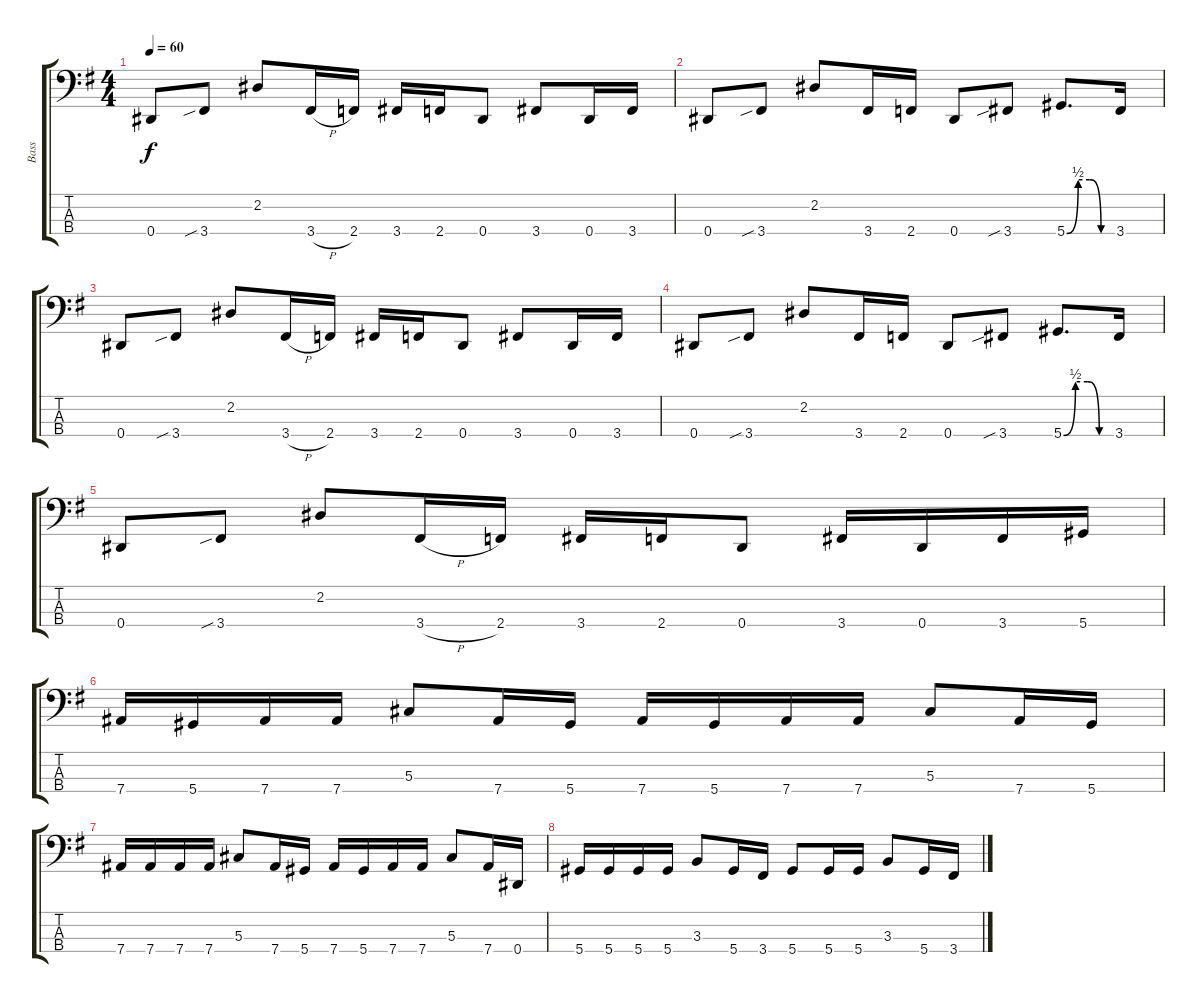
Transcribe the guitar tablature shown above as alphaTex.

\track ("Bass" "Bass") {instrument electricbasspick}
\staff {score tabs}
\tuning (Gb2 Db2 Ab1 Eb1) {hide}
\ts (4 4)
\tempo 60
\clef f4
\ks g
0.4.8{dy f} 3.4{sib}.8 2.2.8 3.4{h}.16 2.4.16 3.4.16 2.4.16 0.4.8 3.4.8 0.4.16 3.4.16 |
0.4.8 3.4{sib}.8 2.2.8 3.4.16 2.4.16 0.4.8 3.4{sib}.8 5.4{be (custom 0 0 15 2 30 2 45 0 60 0)}.8{d} 3.4.16 |
0.4.8 3.4{sib}.8 2.2.8 3.4{h}.16 2.4.16 3.4.16 2.4.16 0.4.8 3.4.8 0.4.16 3.4.16 |
0.4.8 3.4{sib}.8 2.2.8 3.4.16 2.4.16 0.4.8 3.4{sib}.8 5.4{be (custom 0 0 15 2 30 2 45 0 60 0)}.8{d} 3.4.16 |
0.4.8 3.4{sib}.8 2.2.8 3.4{h}.16 2.4.16 3.4.16 2.4.16 0.4.8 3.4.16 0.4.16 3.4.16 5.4.16 |
7.4.16 5.4.16 7.4.16 7.4.16 5.3.8 7.4.16 5.4.16 7.4.16 5.4.16 7.4.16 7.4.16 5.3.8 7.4.16 5.4.16 |
7.4.16 7.4.16 7.4.16 7.4.16 5.3.8 7.4.16 5.4.16 7.4.16 5.4.16 7.4.16 7.4.16 5.3.8 7.4.16 0.4.16 |
5.4.16 5.4.16 5.4.16 5.4.16 3.3.8 5.4.16 3.4.16 5.4.8 5.4.16 5.4.16 3.3.8 5.4.16 3.4.16
